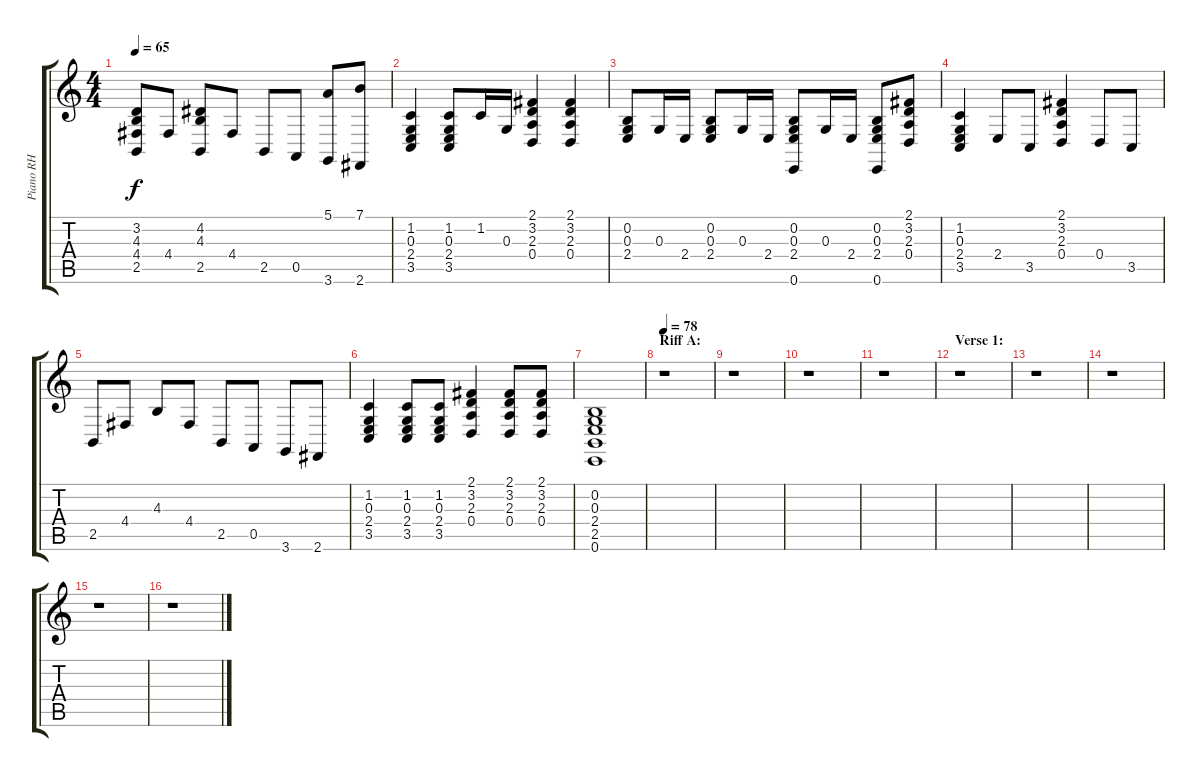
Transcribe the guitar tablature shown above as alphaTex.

\track ("Piano RH" "Piano RH") {instrument acousticgrandpiano}
\staff {score tabs}
\tuning (E4 B3 G3 D3 A2 E2) {hide}
\ts (4 4)
\tempo 65
\clef g2
\ks c
(3.2 4.3 4.4 2.5).8{dy f} 4.4.8 (4.2 4.3 2.5).8 4.4.8 2.5.8 0.5.8 (5.1 3.6).8 (7.1 2.6).8 |
(1.2 0.3 2.4 3.5).4 (1.2 0.3 2.4 3.5).8 1.2.16 0.3.16 (2.1 3.2 2.3 0.4).4 (2.1 3.2 2.3 0.4).4 |
(0.2 0.3 2.4).8 0.3.16 2.4.16 (0.2 0.3 2.4).8 0.3.16 2.4.16 (0.2 0.3 2.4 0.6).8 0.3.16 2.4.16 (0.2 0.3 2.4 0.6).8 (2.1 3.2 2.3 0.4).8 |
(1.2 0.3 2.4 3.5).4 2.4.8 3.5.8 (2.1 3.2 2.3 0.4).4 0.4.8 3.5.8 |
2.5.8 4.4.8 4.3.8 4.4.8 2.5.8 0.5.8 3.6.8 2.6.8 |
(1.2 0.3 2.4 3.5).4 (1.2 0.3 2.4 3.5).8 (1.2 0.3 2.4 3.5).8 (2.1 3.2 2.3 0.4).4 (2.1 3.2 2.3 0.4).8 (2.1 3.2 2.3 0.4).8 |
(0.2 0.3 2.4 2.5 0.6).1 |
\section ("" "Riff A:")
\tempo 78
r.1 |
r.1 |
r.1 |
r.1 |
\section ("" "Verse 1:")
r.1 |
r.1 |
r.1 |
r.1 |
r.1
